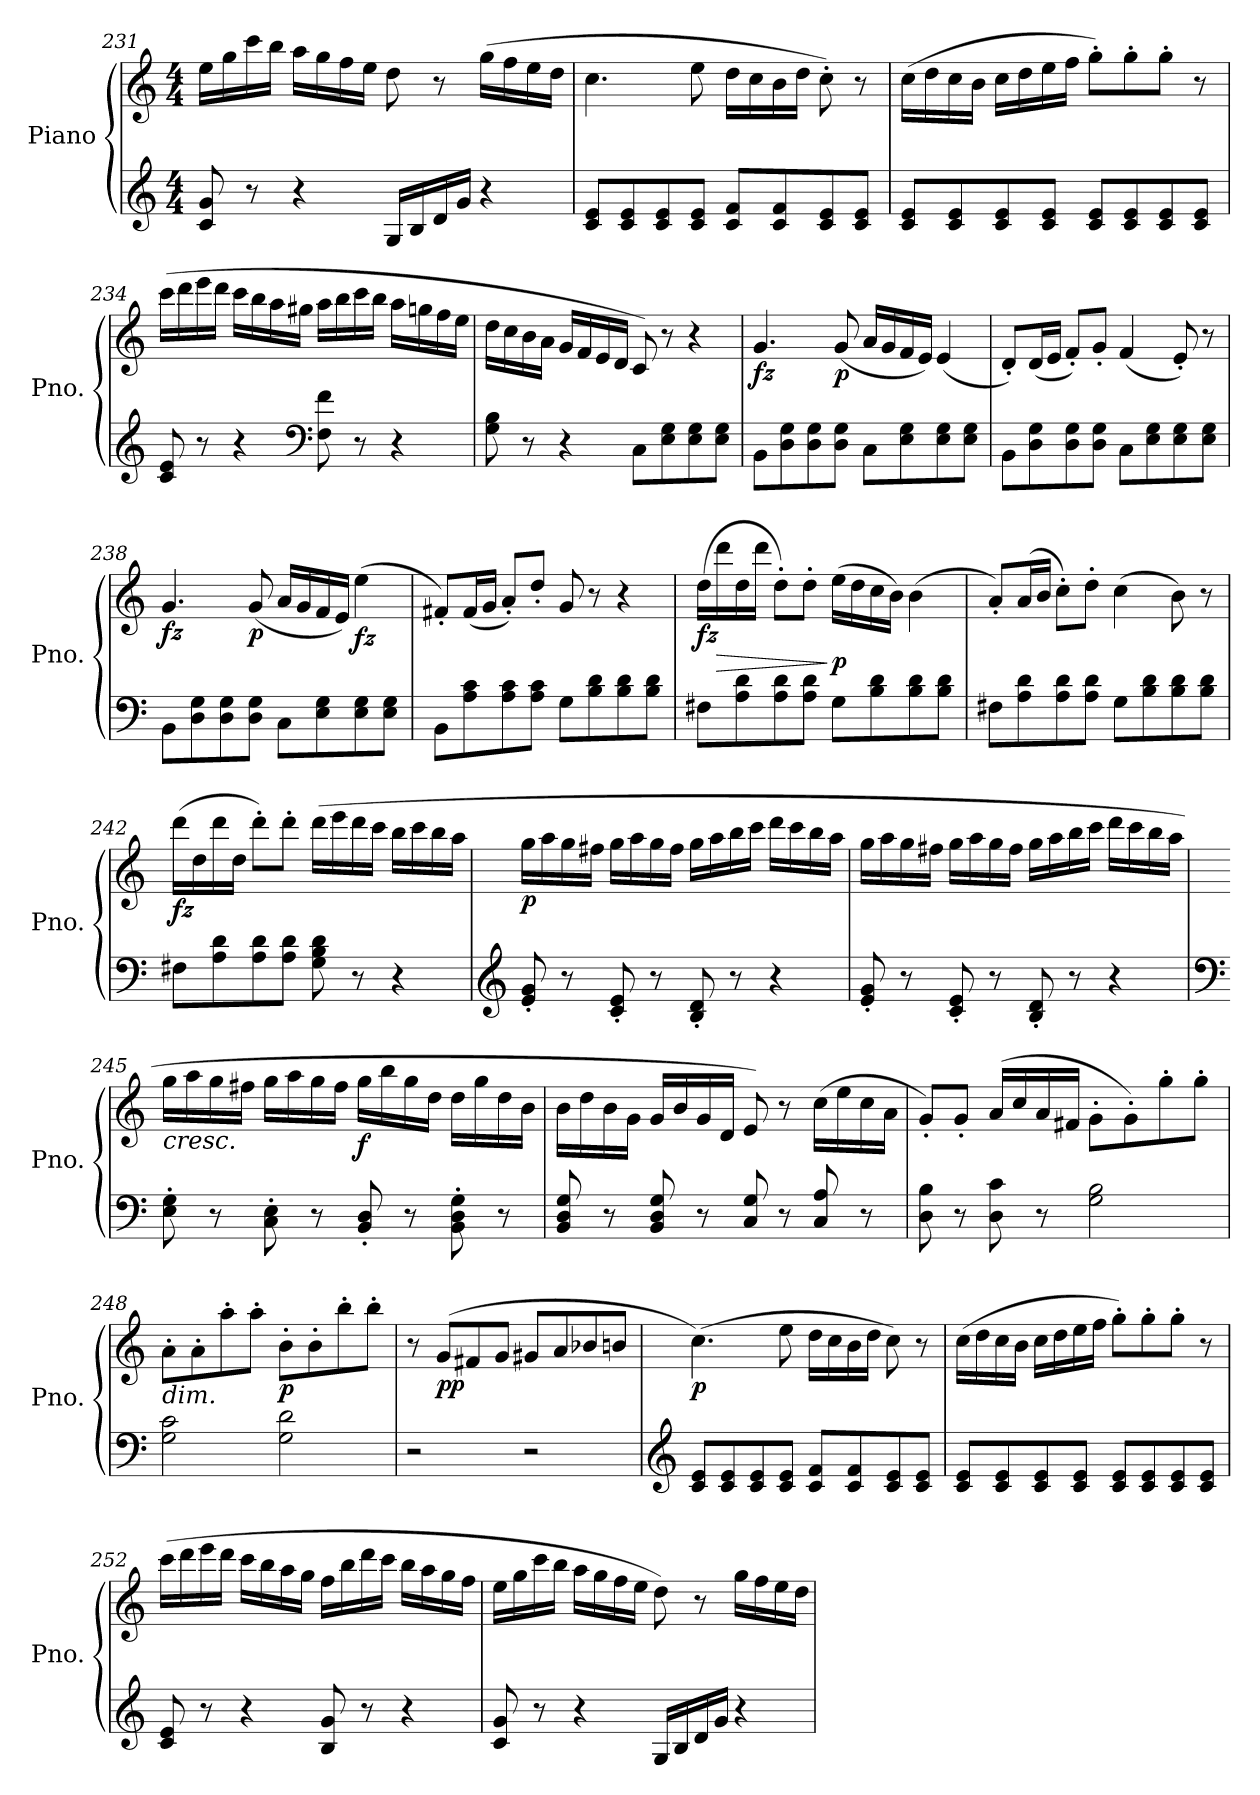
**kern	**kern	**dynam
*part1	*part1	*part1
*staff2	*staff1	*staff1/2
*I"Piano	*	*
*I'Pno.	*	*
*clefG2	*clefG2	*
*k[]	*k[]	*
*M4/4	*M4/4	*
=231	=231	=231
8c/ 8g/	16ee\LL	.
.	16gg\	.
8r	16ccc\	.
.	16bb\JJ	.
4r	16aa\LL	.
.	16gg\	.
.	16ff\	.
.	16ee\JJ	.
16G/LL	8dd\	.
16B/	.	.
16d/	8r	.
16g/JJ	.	.
4r	(>16gg\LL	.
.	16ff\	.
.	16ee\	.
.	16dd\JJ	.
!!LO:LB:g=z
=232	=232	=232
8c/ 8e/L	4.cc\	.
8c/ 8e/	.	.
8c/ 8e/	.	.
8c/ 8e/J	8ee\	.
8c/ 8f/L	16dd\LL	.
.	16cc\	.
8c/ 8f/	16b\	.
.	16dd\JJ	.
8c/ 8e/	8cc'\)	.
8c/ 8e/J	8r	.
=233	=233	=233
8c/ 8e/L	(>16cc\LL	.
.	16dd\	.
8c/ 8e/	16cc\	.
.	16b\JJ	.
8c/ 8e/	16cc\LL	.
.	16dd\	.
8c/ 8e/J	16ee\	.
.	16ff\JJ	.
8c/ 8e/L	8gg'\L)	.
8c/ 8e/	8gg'\	.
8c/ 8e/	8gg'\J	.
8c/ 8e/J	8r	.
!!LO:LB:g=z
=234	=234	=234
8c/ 8e/	(>16ccc\LL	.
.	16ddd\	.
8r	16eee\	.
.	16ddd\JJ	.
4r	16ccc\LL	.
.	16bb\	.
.	16aa\	.
.	16gg#X\JJ	.
*clefF4	*	*
8F\ 8f\	16aa\LL	.
.	16bb\	.
8r	16ccc\	.
.	16bb\JJ	.
4r	16aa\LL	.
.	16ggn\	.
.	16ff\	.
.	16ee\JJ	.
=235	=235	=235
8G\ 8B\	16dd\LL	.
.	16cc\	.
8r	16b\	.
.	16a\JJ	.
4r	16g/LL	.
.	16f/	.
.	16e/	.
.	16d/JJ	.
8C<\L	8c/)	.
8E\ 8G\	8r	.
8E\ 8G\	4r	.
8E\ 8G\J	.	.
=236	=236	=236
!	!	!LO:DY:b
8BB<\L	4.g/	fz
8D\ 8G\	.	.
8D\ 8G\	.	.
!	!	!LO:DY:b
8D\ 8G\J	(<8g/	p
8C\L	16a/LL	.
.	16g/	.
8E\ 8G\	16f/	.
.	16e/JJ)	.
8E\ 8G\	(<4e/	.
8E\ 8G\J	.	.
!!LO:LB:g=z
=237	=237	=237
8BB\L	8d'/L)	.
8D\ 8G\	(<16d/L	.
.	16e/JJ	.
8D\ 8G\	8f'/L)	.
8D\ 8G\J	8g'/J	.
8C\L	(<4f/	.
8E\ 8G\	.	.
8E\ 8G\	8e'/)	.
8E\ 8G\J	8r	.
=238	=238	=238
!	!	!LO:DY:b
8BB\L	4.g/	fz
8D\ 8G\	.	.
8D\ 8G\	.	.
!	!	!LO:DY:b
8D\ 8G\J	(<8g/	p
8C\L	16a/LL	.
.	16g/	.
8E\ 8G\	16f/	.
.	16e/JJ)	.
!	!	!LO:DY:b
8E\ 8G\	(>4ee\	fz
8E\ 8G\J	.	.
=239	=239	=239
8BB\L	8f#X'/L)	.
8A\ 8c\	(<16f#/L	.
.	16g/JJ	.
8A\ 8c\	8a'/L)	.
8A\ 8c\J	8dd'/J	.
8G\L	8g/	.
8B\ 8d\	8r	.
8B\ 8d\	4r	.
8B\ 8d\J	.	.
=240	=240	=240
!	!	!LO:DY:b
8F#X\L	(>16dd\LL	fz
!	!	!LO:HP:b
.	16ddd\	>
8A\ 8d\	16dd\	.
.	16ddd\JJ	.
8A\ 8d\	8dd'\L)	.
8A\ 8d\J	8dd'\J	.
!	!	!LO:DY:n=1:b
8G\L	(>16ee\LL	] p
.	16dd\	.
8B\ 8d\	16cc\	.
.	16b\JJ)	.
8B\ 8d\	(>4b\	.
8B\ 8d\J	.	.
!!LO:LB:g=z
=241	=241	=241
8F#X\L	8a'/L)	.
8A\ 8d\	(<16a/L	.
.	16b/JJ	.
8A\ 8d\	8cc'\L)	.
8A\ 8d\J	8dd'\J	.
8G\L	(>4cc\	.
8B\ 8d\	.	.
8B\ 8d\	8b\)	.
8B\ 8d\J	8r	.
=242	=242	=242
!	!	!LO:DY:b
8F#X\L	(>16ddd\LL	fz
.	16dd\	.
8A\ 8d\	16ddd\	.
.	16dd\JJ	.
8A\ 8d\	8ddd'\L)	.
8A\ 8d\J	8ddd'\J	.
8G\ 8B\ 8d\	(>16ddd\LL	.
.	16eee\	.
8r	16ddd\	.
.	16ccc\JJ	.
4r	16bb\LL	.
.	16ccc\	.
.	16bb\	.
.	16aa\JJ	.
!!LO:PB:g=z
=243	=243	=243
*clefG2	*	*
!	!	!LO:DY:b
8e/<'< 8g/<'<	16gg\LL	p
.	16aa\	.
8r	16gg\	.
.	16ff#X\JJ	.
8c/<'< 8e/<'<	16gg\LL	.
.	16aa\	.
8r	16gg\	.
.	16ff#\JJ	.
8B/' 8d/'	16gg\LL	.
.	16aa\	.
8r	16bb\	.
.	16ccc\JJ	.
4r	16ddd\LL	.
.	16ccc\	.
.	16bb\	.
.	16aa\JJ	.
=244	=244	=244
8e/' 8g/'	16gg\LL	.
.	16aa\	.
8r	16gg\	.
.	16ff#X\JJ	.
8c/' 8e/'	16gg\LL	.
.	16aa\	.
8r	16gg\	.
.	16ff#\JJ	.
8B/' 8d/'	16gg\LL	.
.	16aa\	.
8r	16bb\	.
.	16ccc\JJ	.
4r	16ddd\LL	.
.	16ccc\	.
.	16bb\	.
.	16aa\JJ	.
!!LO:LB:g=z
=245	=245	=245
*clefF4	*	*
!	!LO:TX:b:i:t=cresc.	!
8E\'< 8G\'<	16gg\LL	.
.	16aa\	.
8r	16gg\	.
.	16ff#X\JJ	.
8C\' 8E\'	16gg\LL	.
.	16aa\	.
8r	16gg\	.
.	16ff#\JJ	.
!	!	!LO:DY:b
8BB/' 8D/'	16gg\LL	f
.	16bb\	.
8r	16gg\	.
.	16dd\JJ	.
8BB\' 8D\' 8G\'	16dd\LL	.
.	16gg\	.
8r	16dd\	.
.	16b\JJ	.
=246	=246	=246
8BB/ 8D/ 8G/	16b\LL	.
.	16dd\	.
8r	16b\	.
.	16g\JJ	.
8BB/ 8D/ 8G/	16g/LL	.
.	16b/	.
8r	16g/	.
.	16d/JJ	.
8C/ 8G/	8e/)	.
8r	8r	.
8C/ 8A/	(>16cc\LL	.
.	16ee\	.
8r	16cc\	.
.	16a\JJ	.
=247	=247	=247
8D\ 8B\	8g'/L)	.
8r	8g'/J	.
8D\ 8c\	(>16a/LL	.
.	16cc/	.
8r	16a/	.
.	16f#X/JJ	.
2G\< 2B\<	8g'\L	.
.	8g'\)	.
.	8gg'\	.
.	8gg'\J	.
!!LO:LB:g=z
=248	=248	=248
!	!LO:TX:b:i:t=dim.	!
2G\< 2c\<	8a'\L	.
.	8a'\	.
.	8aa'\	.
.	8aa'\J	.
!	!	!LO:DY:b
2G\< 2d\<	8b'\L	p
.	8b'\	.
.	8bb'\	.
.	8bb'\J	.
=249	=249	=249
2r	8r	.
!	!	!LO:DY:b
.	(>8g/L	pp
.	8f#X/	.
.	8g/J	.
2r	8g#X/L	.
.	8a/	.
.	8b-X/	.
.	8bn/J	.
=250	=250	=250
*clefG2	*	*
!	!	!LO:DY:b
8c/ 8e/L	(>4.cc\)	p
8c/ 8e/	.	.
8c/ 8e/	.	.
8c/ 8e/J	8ee\	.
8c/ 8f/L	16dd\LL	.
.	16cc\	.
8c/ 8f/	16b\	.
.	16dd\JJ	.
8c/ 8e/	8cc\)	.
8c/ 8e/J	8r	.
=251	=251	=251
8c/ 8e/L	(>16cc\LL	.
.	16dd\	.
8c/ 8e/	16cc\	.
.	16b\JJ	.
8c/ 8e/	16cc\LL	.
.	16dd\	.
8c/ 8e/J	16ee\	.
.	16ff\JJ	.
8c/ 8e/L	8gg'\L)	.
8c/ 8e/	8gg'\	.
8c/ 8e/	8gg'\J	.
8c/ 8e/J	8r	.
!!LO:LB:g=z
=252	=252	=252
8c/ 8e/	(>16ccc\LL	.
.	16ddd\	.
8r	16eee\	.
.	16ddd\JJ	.
4r	16ccc\LL	.
.	16bb\	.
.	16aa\	.
.	16gg\JJ	.
8B/ 8g/	16ff\LL	.
.	16bb\	.
8r	16ddd\	.
.	16ccc\JJ	.
4r	16bb\LL	.
.	16aa\	.
.	16gg\	.
.	16ff\JJ	.
=253	=253	=253
8c/ 8g/	16ee\LL	.
.	16gg\	.
8r	16ccc\	.
.	16bb\JJ	.
4r	16aa\LL	.
.	16gg\	.
.	16ff\	.
.	16ee\JJ	.
16G/LL	8dd\)	.
16B/	.	.
16d/	8r	.
16g/JJ	.	.
4r	16gg\LL	.
.	16ff\	.
.	16ee\	.
.	16dd\JJ	.
=	=	=
*-	*-	*-
